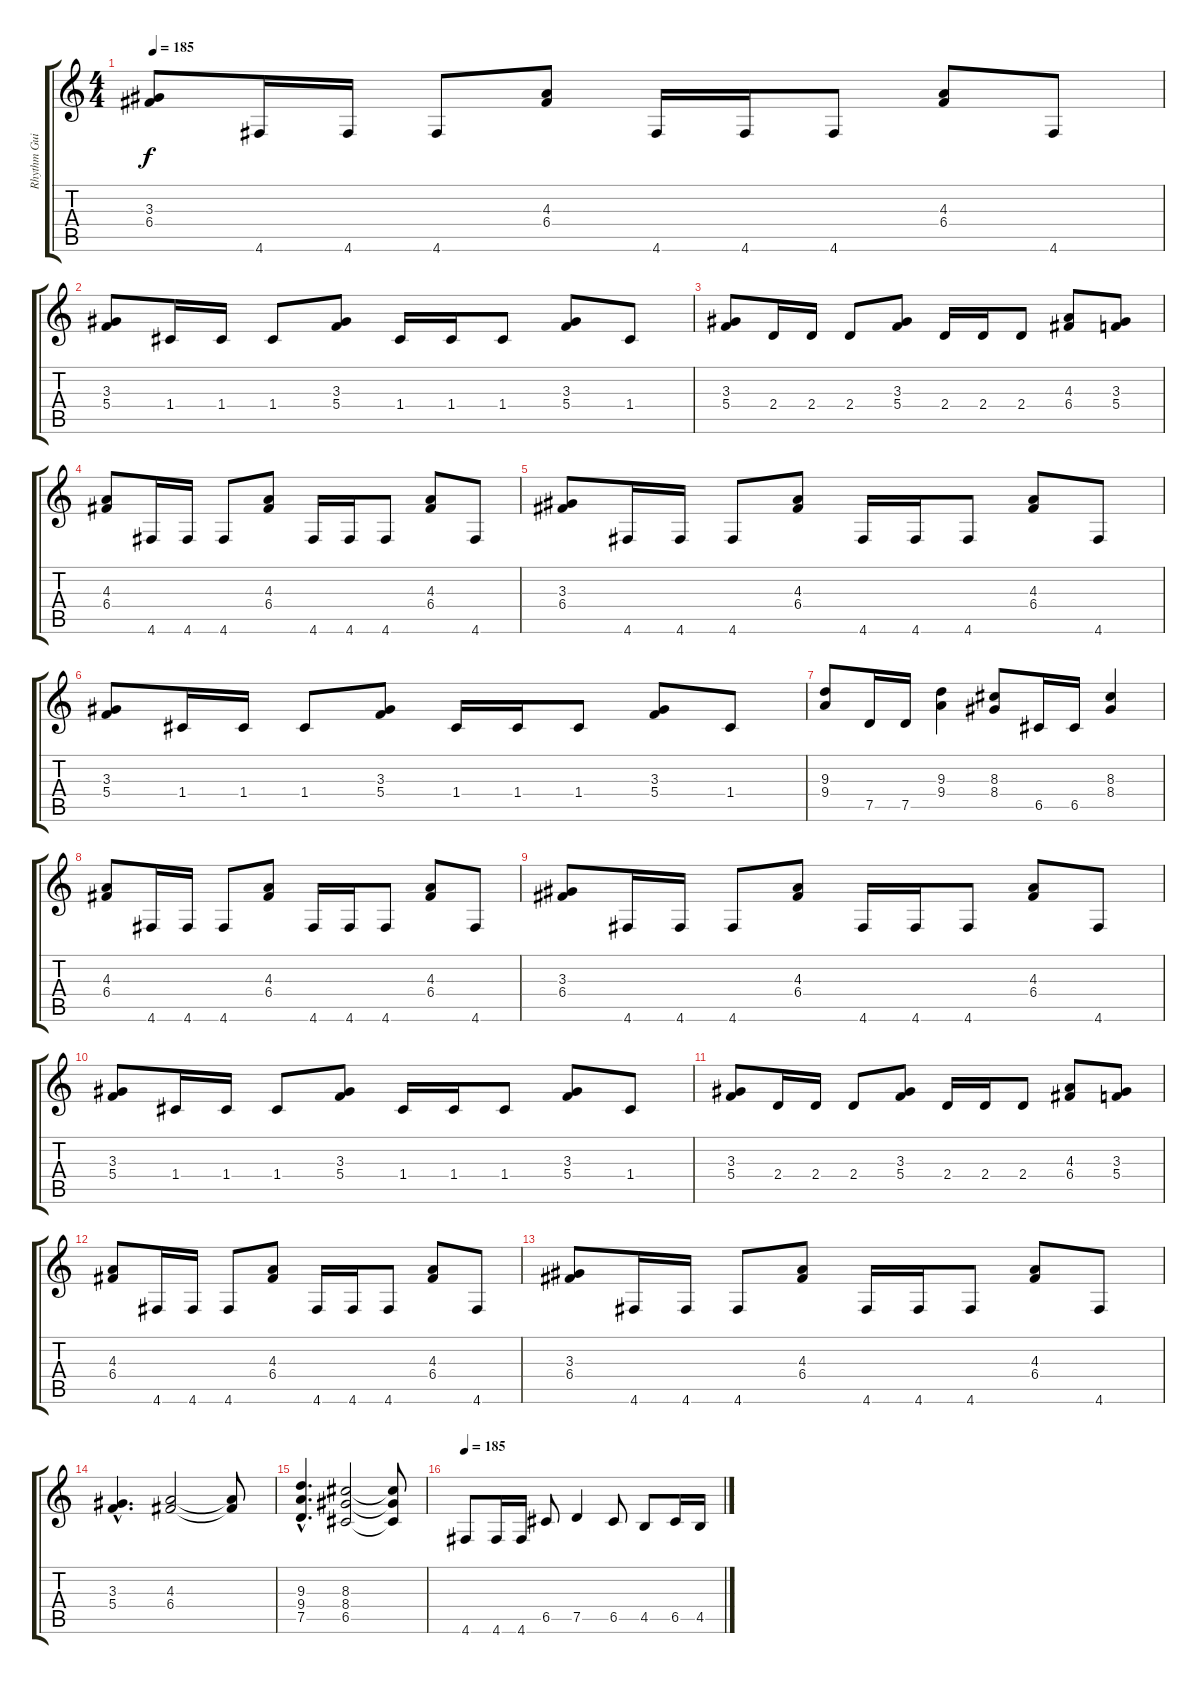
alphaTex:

\track ("Rhythm Guitar" "Rhythm Gui") {instrument distortionguitar}
\staff {score tabs}
\tuning (D4 A3 F3 C3 G2 D2) {hide}
\ts (4 4)
\tempo 185
\clef g2
\ks c
(3.3 6.4).8{dy f} 4.6.16 4.6.16 4.6.8 (4.3 6.4).8 4.6.16 4.6.16 4.6.8 (4.3 6.4).8 4.6.8 |
(3.3 5.4).8 1.4.16 1.4.16 1.4.8 (3.3 5.4).8 1.4.16 1.4.16 1.4.8 (3.3 5.4).8 1.4.8 |
(3.3 5.4).8 2.4.16 2.4.16 2.4.8 (3.3 5.4).8 2.4.16 2.4.16 2.4.8 (4.3 6.4).8 (3.3 5.4).8 |
(4.3 6.4).8 4.6.16 4.6.16 4.6.8 (4.3 6.4).8 4.6.16 4.6.16 4.6.8 (4.3 6.4).8 4.6.8 |
(3.3 6.4).8 4.6.16 4.6.16 4.6.8 (4.3 6.4).8 4.6.16 4.6.16 4.6.8 (4.3 6.4).8 4.6.8 |
(3.3 5.4).8 1.4.16 1.4.16 1.4.8 (3.3 5.4).8 1.4.16 1.4.16 1.4.8 (3.3 5.4).8 1.4.8 |
(9.3 9.4).8 7.5.16 7.5.16 (9.3 9.4).4 (8.3 8.4).8 6.5.16 6.5.16 (8.3 8.4).4 |
(4.3 6.4).8 4.6.16 4.6.16 4.6.8 (4.3 6.4).8 4.6.16 4.6.16 4.6.8 (4.3 6.4).8 4.6.8 |
(3.3 6.4).8 4.6.16 4.6.16 4.6.8 (4.3 6.4).8 4.6.16 4.6.16 4.6.8 (4.3 6.4).8 4.6.8 |
(3.3 5.4).8 1.4.16 1.4.16 1.4.8 (3.3 5.4).8 1.4.16 1.4.16 1.4.8 (3.3 5.4).8 1.4.8 |
(3.3 5.4).8 2.4.16 2.4.16 2.4.8 (3.3 5.4).8 2.4.16 2.4.16 2.4.8 (4.3 6.4).8 (3.3 5.4).8 |
(4.3 6.4).8 4.6.16 4.6.16 4.6.8 (4.3 6.4).8 4.6.16 4.6.16 4.6.8 (4.3 6.4).8 4.6.8 |
(3.3 6.4).8 4.6.16 4.6.16 4.6.8 (4.3 6.4).8 4.6.16 4.6.16 4.6.8 (4.3 6.4).8 4.6.8 |
(3.3{hac} 5.4{hac}).4{d} (4.3 6.4).2 (4.3{t} 6.4{t}).8 |
(9.3{hac} 9.4{hac} 7.5{hac}).4{d} (8.3 8.4 6.5).2 (8.3{t} 8.4{t} 6.5{t}).8 |
\tempo 185
4.6.8 4.6.16 4.6.16 6.5.8 7.5.4 6.5.8 4.5.8 6.5.16 4.5.16
